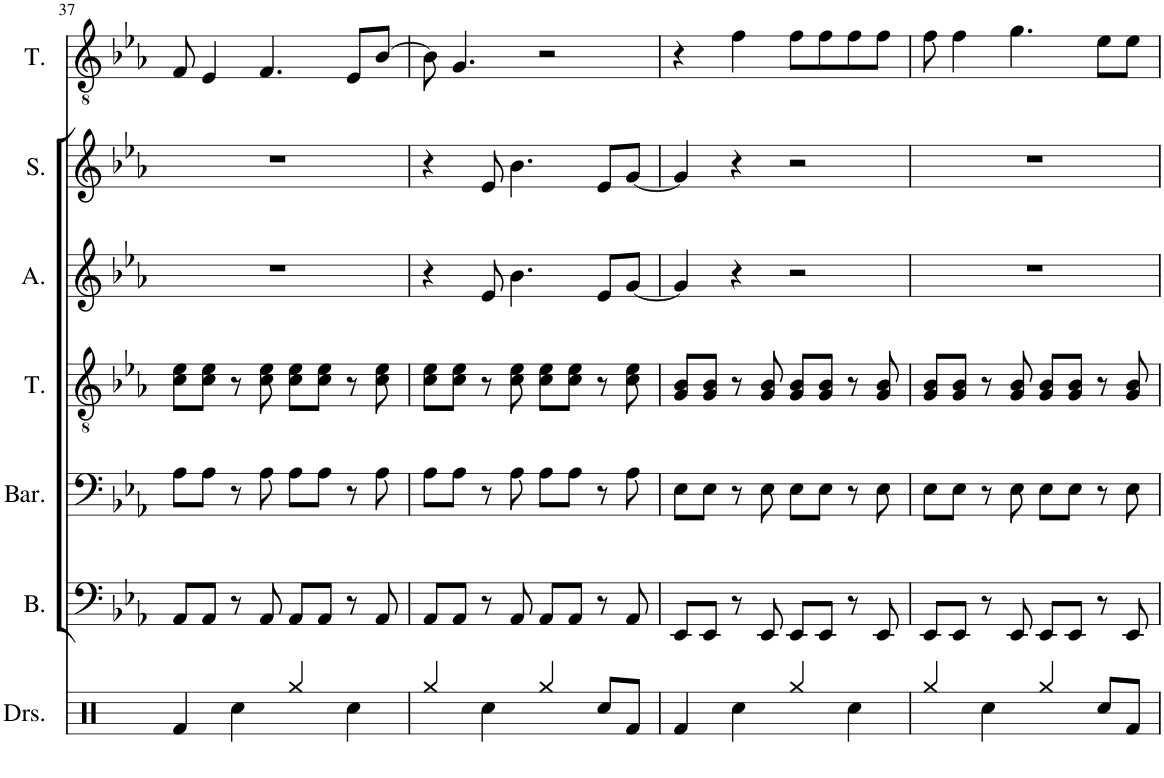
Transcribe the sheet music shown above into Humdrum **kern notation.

**kern	**kern	**kern	**kern	**kern	**kern	**kern
*part7	*part6	*part5	*part4	*part3	*part2	*part1
*staff7	*staff6	*staff5	*staff4	*staff3	*staff2	*staff1
*I"Drumset	*I"Bass	*I"Baritone	*I"Tenor	*I"Alto	*I"Soprano	*I"Tenor
*I'Drs.	*I'B.	*I'Bar.	*I'T.	*I'A.	*I'S.	*I'T.
!!LO:PB:g=z
*clefX	*clefF4	*clefF4	*clefGv2	*clefG2	*clefG2	*clefGv2
*k[]	*k[b-e-a-]	*k[b-e-a-]	*k[b-e-a-]	*k[b-e-a-]	*k[b-e-a-]	*k[b-e-a-]
*M4/4	*M4/4	*M4/4	*M4/4	*M4/4	*M4/4	*M4/4
=37	=37	=37	=37	=37	=37	=37
4Rf/	8AA-/L	8A-\L	8c\ 8e-\L	1r	1r	8F/
.	8AA-/J	8A-\J	8c\ 8e-\J	.	.	4E-/
4Rcc\	8r	8r	8r	.	.	.
.	8AA-/	8A-\	8c\ 8e-\	.	.	4.F/
4Rgg/	8AA-/L	8A-\L	8c\ 8e-\L	.	.	.
.	8AA-/J	8A-\J	8c\ 8e-\J	.	.	.
4Rcc\	8r	8r	8r	.	.	8E-/L
.	8AA-/	8A-\	8c\ 8e-\	.	.	[8B-/J
=38	=38	=38	=38	=38	=38	=38
4Rgg/	8AA-/L	8A-\L	8c\ 8e-\L	4r	4r	8B-\]
.	8AA-/J	8A-\J	8c\ 8e-\J	.	.	4.G/
4Rcc\	8r	8r	8r	8e-/	8e-/	.
.	8AA-/	8A-\	8c\ 8e-\	4.b-\	4.b-\	.
4Rgg/	8AA-/L	8A-\L	8c\ 8e-\L	.	.	2r
.	8AA-/J	8A-\J	8c\ 8e-\J	.	.	.
8Rcc/L	8r	8r	8r	8e-/L	8e-/L	.
8Rf/J	8AA-/	8A-\	8c\ 8e-\	[8g/J	[8g/J	.
=39	=39	=39	=39	=39	=39	=39
4Rf/	8EE-/L	8E-\L	8G/ 8B-/L	4g/]	4g/]	4r
.	8EE-/J	8E-\J	8G/ 8B-/J	.	.	.
4Rcc\	8r	8r	8r	4r	4r	4f\
.	8EE-/	8E-\	8G/ 8B-/	.	.	.
4Rgg/	8EE-/L	8E-\L	8G/ 8B-/L	2r	2r	8f\L
.	8EE-/J	8E-\J	8G/ 8B-/J	.	.	8f\
4Rcc\	8r	8r	8r	.	.	8f\
.	8EE-/	8E-\	8G/ 8B-/	.	.	8f\J
=40	=40	=40	=40	=40	=40	=40
4Rgg/	8EE-/L	8E-\L	8G/ 8B-/L	1r	1r	8f\
.	8EE-/J	8E-\J	8G/ 8B-/J	.	.	4f\
4Rcc\	8r	8r	8r	.	.	.
.	8EE-/	8E-\	8G/ 8B-/	.	.	4.g\
4Rgg/	8EE-/L	8E-\L	8G/ 8B-/L	.	.	.
.	8EE-/J	8E-\J	8G/ 8B-/J	.	.	.
8Rcc/L	8r	8r	8r	.	.	8e-\L
8Rf/J	8EE-/	8E-\	8G/ 8B-/	.	.	8e-\J
=	=	=	=	=	=	=
*-	*-	*-	*-	*-	*-	*-
